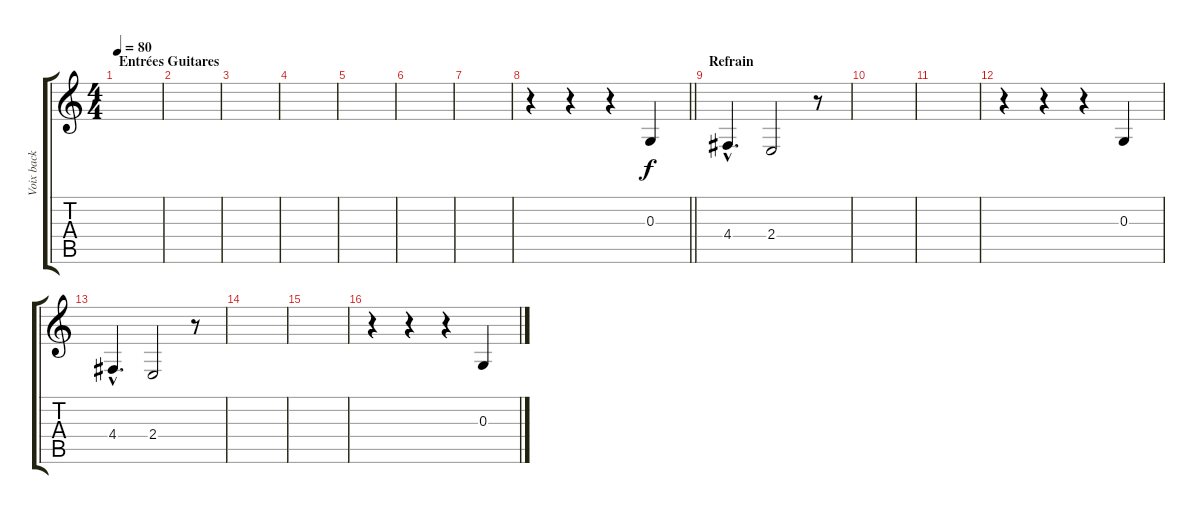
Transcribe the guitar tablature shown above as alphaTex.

\track ("Voix back" "Voix back") {instrument flute}
\staff {score tabs}
\tuning (E4 B3 G3 D3 A2 E2) {hide}
\ts (4 4)
\section ("" "Entrées Guitares")
\tempo 80
\clef g2
\ks c
|
|
|
|
|
|
|
\barLineRight lightlight
r.4 r.4 r.4 0.3.4 |
\section ("" "Refrain")
4.4{hac}.4{d} 2.4.2 r.8 |
|
|
r.4 r.4 r.4 0.3.4 |
4.4{hac}.4{d} 2.4.2 r.8 |
|
|
r.4 r.4 r.4 0.3.4
